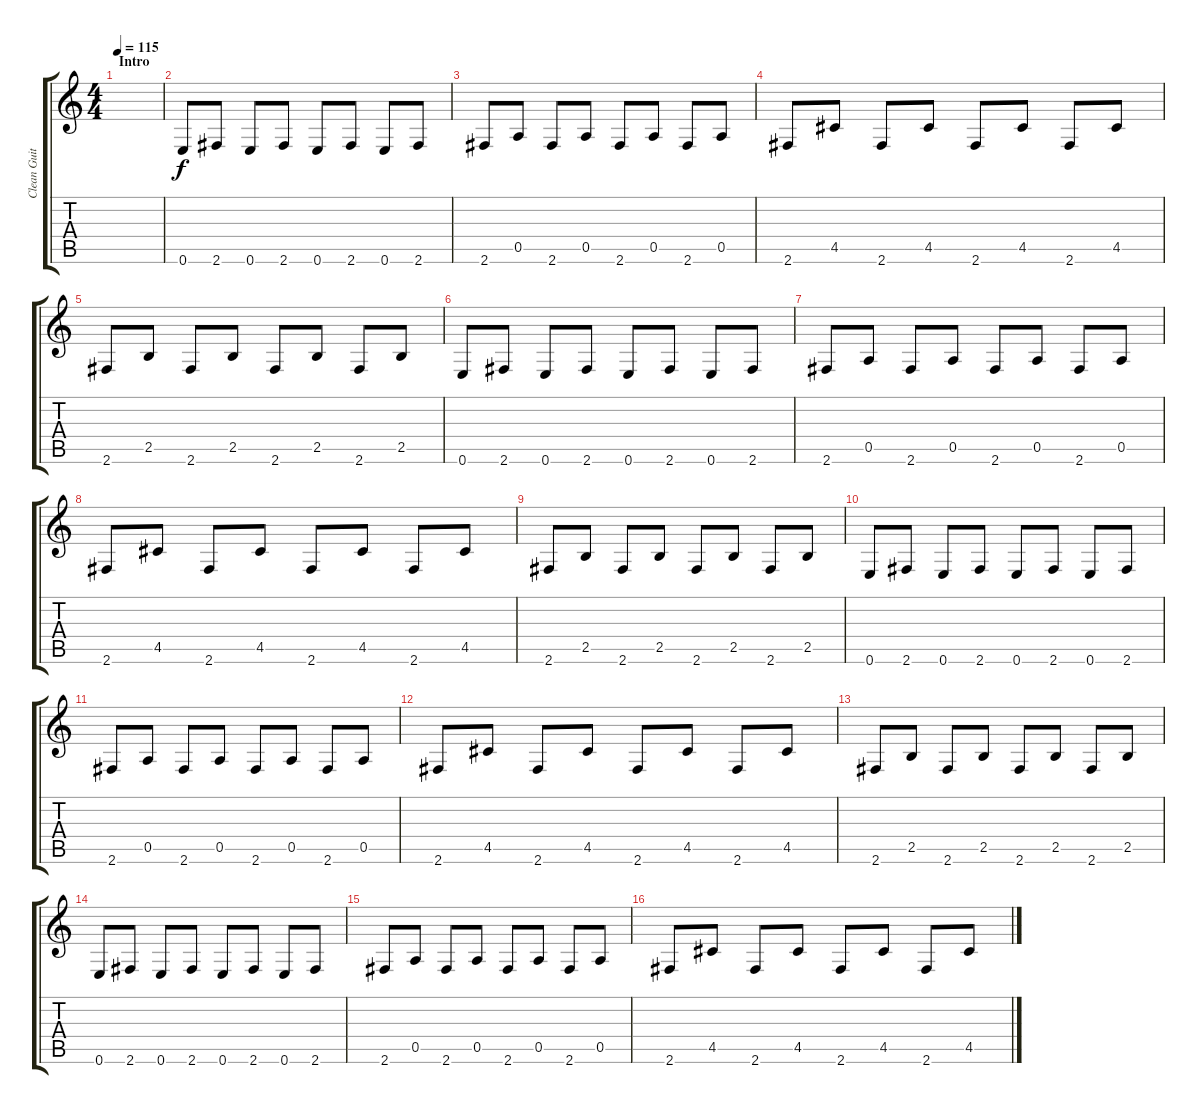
\track ("Clean Guitar " "Clean Guit") {instrument electricguitarclean}
\staff {score tabs}
\tuning (E4 B3 G3 D3 A2 E2) {hide}
\ts (4 4)
\section ("" "Intro")
\tempo 115
\clef g2
\ks c
|
0.6.8 2.6.8 0.6.8 2.6.8 0.6.8 2.6.8 0.6.8 2.6.8 |
2.6.8 0.5.8 2.6.8 0.5.8 2.6.8 0.5.8 2.6.8 0.5.8 |
2.6.8 4.5.8 2.6.8 4.5.8 2.6.8 4.5.8 2.6.8 4.5.8 |
2.6.8 2.5.8 2.6.8 2.5.8 2.6.8 2.5.8 2.6.8 2.5.8 |
0.6.8 2.6.8 0.6.8 2.6.8 0.6.8 2.6.8 0.6.8 2.6.8 |
2.6.8 0.5.8 2.6.8 0.5.8 2.6.8 0.5.8 2.6.8 0.5.8 |
2.6.8 4.5.8 2.6.8 4.5.8 2.6.8 4.5.8 2.6.8 4.5.8 |
2.6.8 2.5.8 2.6.8 2.5.8 2.6.8 2.5.8 2.6.8 2.5.8 |
0.6.8 2.6.8 0.6.8 2.6.8 0.6.8 2.6.8 0.6.8 2.6.8 |
2.6.8 0.5.8 2.6.8 0.5.8 2.6.8 0.5.8 2.6.8 0.5.8 |
2.6.8 4.5.8 2.6.8 4.5.8 2.6.8 4.5.8 2.6.8 4.5.8 |
2.6.8 2.5.8 2.6.8 2.5.8 2.6.8 2.5.8 2.6.8 2.5.8 |
0.6.8 2.6.8 0.6.8 2.6.8 0.6.8 2.6.8 0.6.8 2.6.8 |
2.6.8 0.5.8 2.6.8 0.5.8 2.6.8 0.5.8 2.6.8 0.5.8 |
2.6.8 4.5.8 2.6.8 4.5.8 2.6.8 4.5.8 2.6.8 4.5.8
